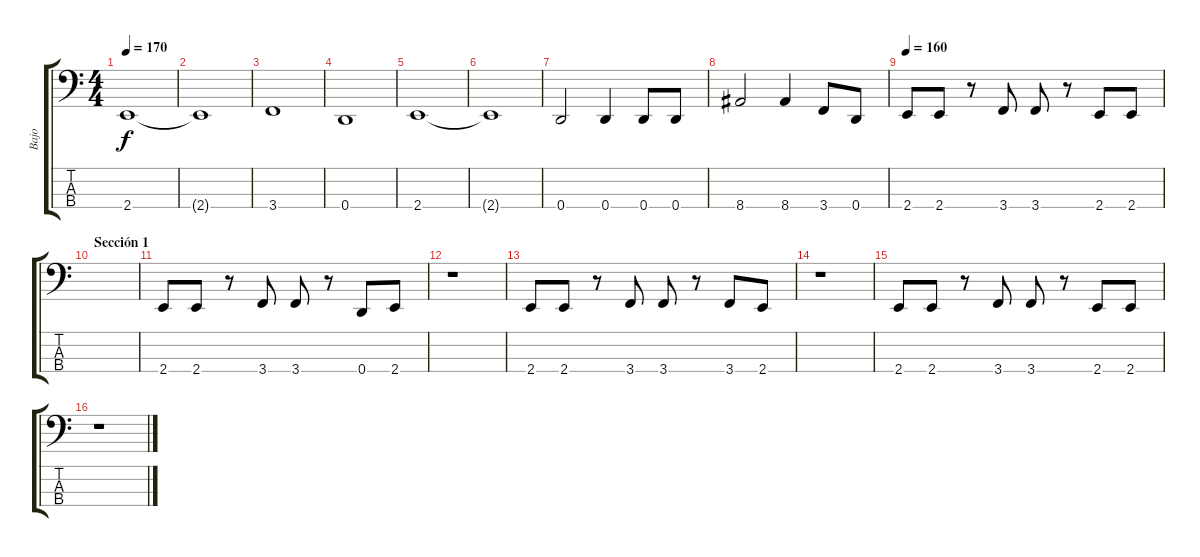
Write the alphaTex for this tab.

\track ("Bajo" "Bajo") {instrument electricbasspick}
\staff {score tabs}
\tuning (G2 D2 A1 D1) {hide}
\ts (4 4)
\tempo 170
\clef f4
\ks c
2.4.1{dy f} |
2.4{t}.1 |
3.4.1 |
0.4.1 |
2.4.1 |
2.4{t}.1 |
0.4.2 0.4.4 0.4.8 0.4.8 |
8.4.2 8.4.4 3.4.8 0.4.8 |
\tempo 160
2.4.8 2.4.8 r.8 3.4.8 3.4.8 r.8 2.4.8 2.4.8 |
\section ("" "Sección 1")
|
2.4.8 2.4.8 r.8 3.4.8 3.4.8 r.8 0.4.8 2.4.8 |
r.1 |
2.4.8 2.4.8 r.8 3.4.8 3.4.8 r.8 3.4.8 2.4.8 |
r.1 |
2.4.8 2.4.8 r.8 3.4.8 3.4.8 r.8 2.4.8 2.4.8 |
r.1
